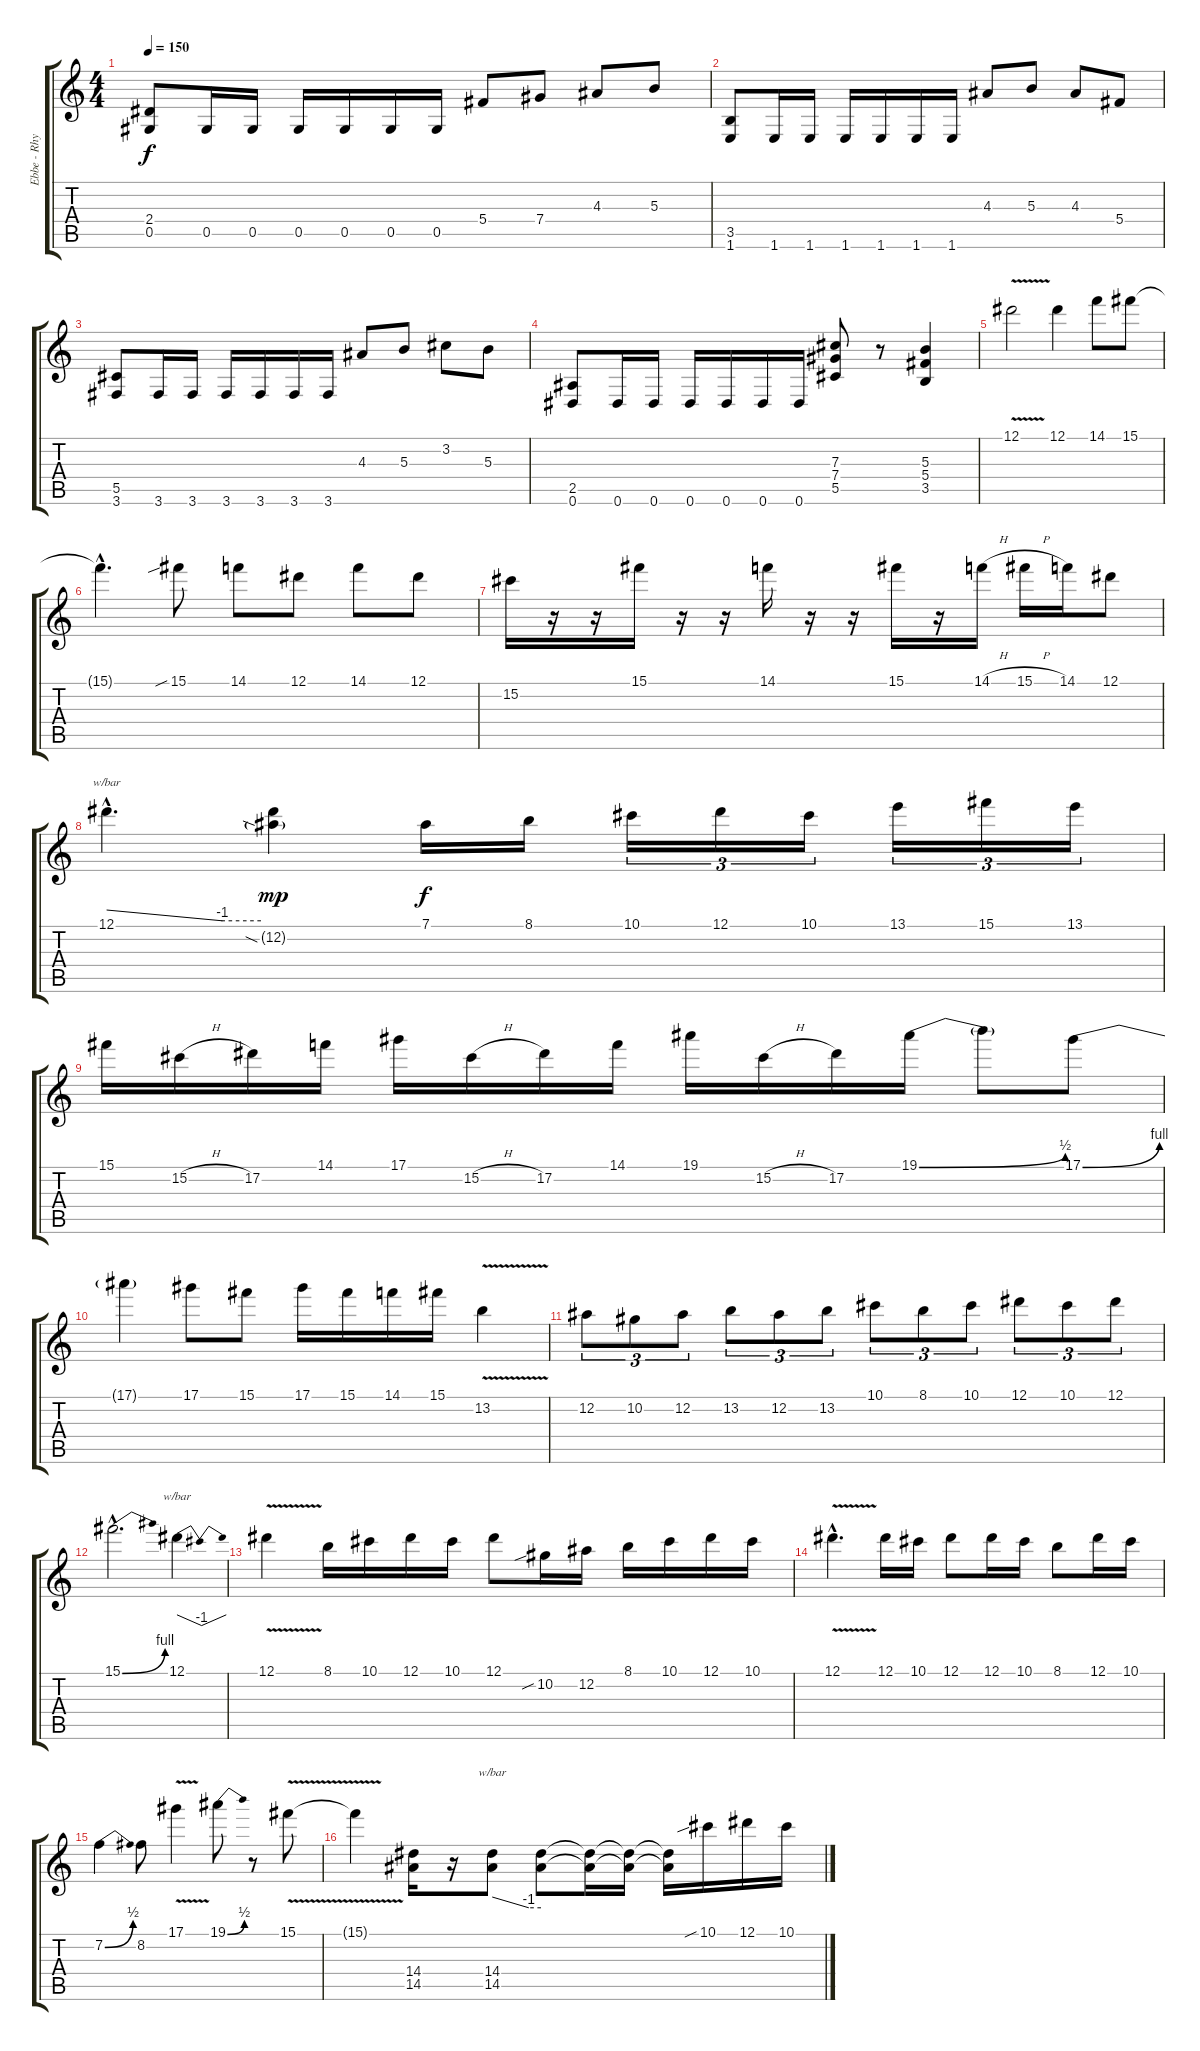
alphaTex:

\track ("Ebbe - Rhytm/Lead" "Ebbe - Rhy") {instrument overdrivenguitar}
\staff {score tabs}
\tuning (Eb4 Bb3 Gb3 Db3 Ab2 Eb2) {hide}
\ts (4 4)
\tempo 150
\clef g2
\ks c
(2.4 0.5).8{dy f} 0.5.16 0.5.16 0.5.16 0.5.16 0.5.16 0.5.16 5.4.8 7.4.8 4.3.8 5.3.8 |
(3.5 1.6).8 1.6.16 1.6.16 1.6.16 1.6.16 1.6.16 1.6.16 4.3.8 5.3.8 4.3.8 5.4.8 |
(5.5 3.6).8 3.6.16 3.6.16 3.6.16 3.6.16 3.6.16 3.6.16 4.3.8 5.3.8 3.2.8 5.3.8 |
(2.5 0.6).8 0.6.16 0.6.16 0.6.16 0.6.16 0.6.16 0.6.16 (7.3 7.4 5.5).8 r.8 (5.3 5.4 3.5).4 |
12.1{v}.2 12.1.4 14.1.8 15.1.8 |
15.1{hac t}.4{d} 15.1{sib}.8 14.1.8 12.1.8 14.1.8 12.1.8 |
15.2.16 r.16 r.16 15.1.16 r.16 r.16 14.1.16 r.16 r.16 15.1.16 r.16 14.1{h}.16 15.1{h}.16 14.1.16 12.1.8 |
12.1{hac}.4{d tbe (custom default 0 0 45 -4 60 -4)} (12.1{t} 12.2{sia g}).4{dy mp} 7.1.16{dy f} 8.1.16 10.1.16{tu (3 2)} 12.1.16{tu (3 2)} 10.1.16{tu (3 2)} 13.1.16{tu (3 2)} 15.1.16{tu (3 2)} 13.1.16{tu (3 2)} |
15.1.16 15.2{h}.16 17.2.16 14.1.16 17.1.16 15.2{h}.16 17.2.16 14.1.16 19.1.16 15.2{h}.16 17.2.16 19.1{be (bend 0 0 60 2)}.16 19.1{t}.8 17.1{be (bend 0 0 60 4)}.8 |
17.1{t}.4 17.1.8 15.1.8 17.1.16 15.1.16 14.1.16 15.1.16 13.2{v}.4 |
12.2.8{tu (3 2)} 10.2.8{tu (3 2)} 12.2.8{tu (3 2)} 13.2.8{tu (3 2)} 12.2.8{tu (3 2)} 13.2.8{tu (3 2)} 10.1.8{tu (3 2)} 8.1.8{tu (3 2)} 10.1.8{tu (3 2)} 12.1.8{tu (3 2)} 10.1.8{tu (3 2)} 12.1.8{tu (3 2)} |
15.1{be (bend 0 0 60 4) hac}.2{d} 12.1.4{tbe (dip default 0 0 30 -4 60 0)} |
12.1{v}.4 8.1.16 10.1.16 12.1.16 10.1.16 12.1.8 10.2{sib}.16 12.2.16 8.1.16 10.1.16 12.1.16 10.1.16 |
12.1{v hac}.4{d} 12.1.16 10.1.16 12.1.8 12.1.16 10.1.16 8.1.8 12.1.16 10.1.16 |
7.2{be (bend 0 0 60 2)}.4 8.2.8 17.1{v}.4 19.1{be (bend 0 0 60 2)}.8 r.8 15.1{v}.8 |
15.1{t}.4 (14.4 14.5).16 r.16 (14.4 14.5).8{tbe (custom default 0 0 45 -4 60 -4)} (14.4{t} 14.5{t}).8 (14.4{t} 14.5{t}).16 (14.4{t} 14.5{t}).16 (14.4{t} 14.5{t}).16 10.1{sib}.16 12.1.16 10.1.16
